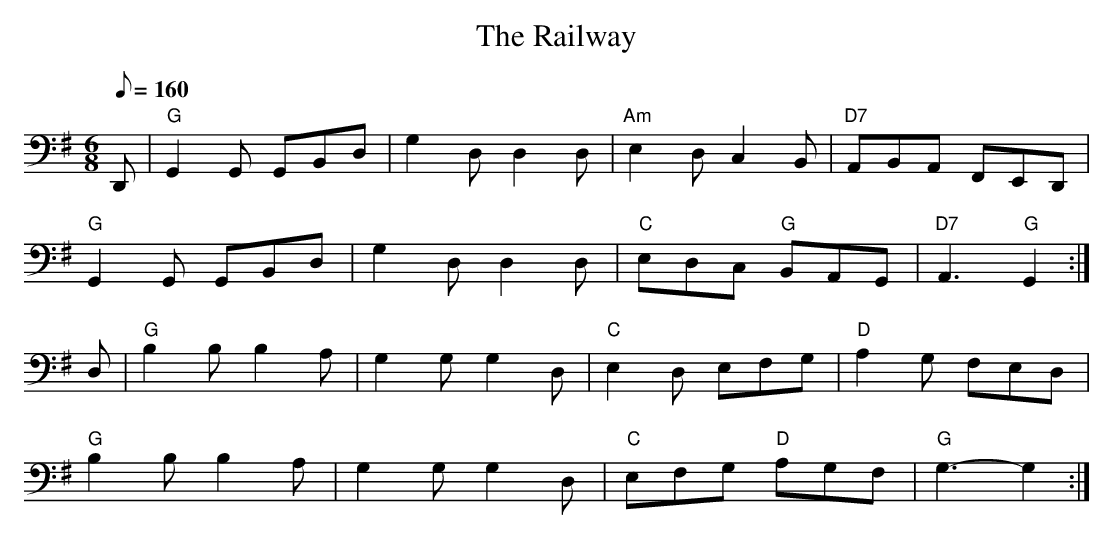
X:1
T: Railway, The
M: 6/8
L: 1/8
Q: 160
K: Gmaj clef=bass middle=d
D | "G" G2 G GBd | g2 d d2 d | "Am" e2 d c2 B | "D7" ABA FED |
    "G" G2 G GBd | g2 d d2 d | "C" edc "G" BAG | "D7" A3 "G" G2 :|
d | "G" b2 b b2 a | g2 g g2 d | "C" e2 d efg | "D" a2 g fed |
       "G" b2 b b2 a | g2 g g2 d | "C" efg "D" agf | "G" g3-g2 :|
